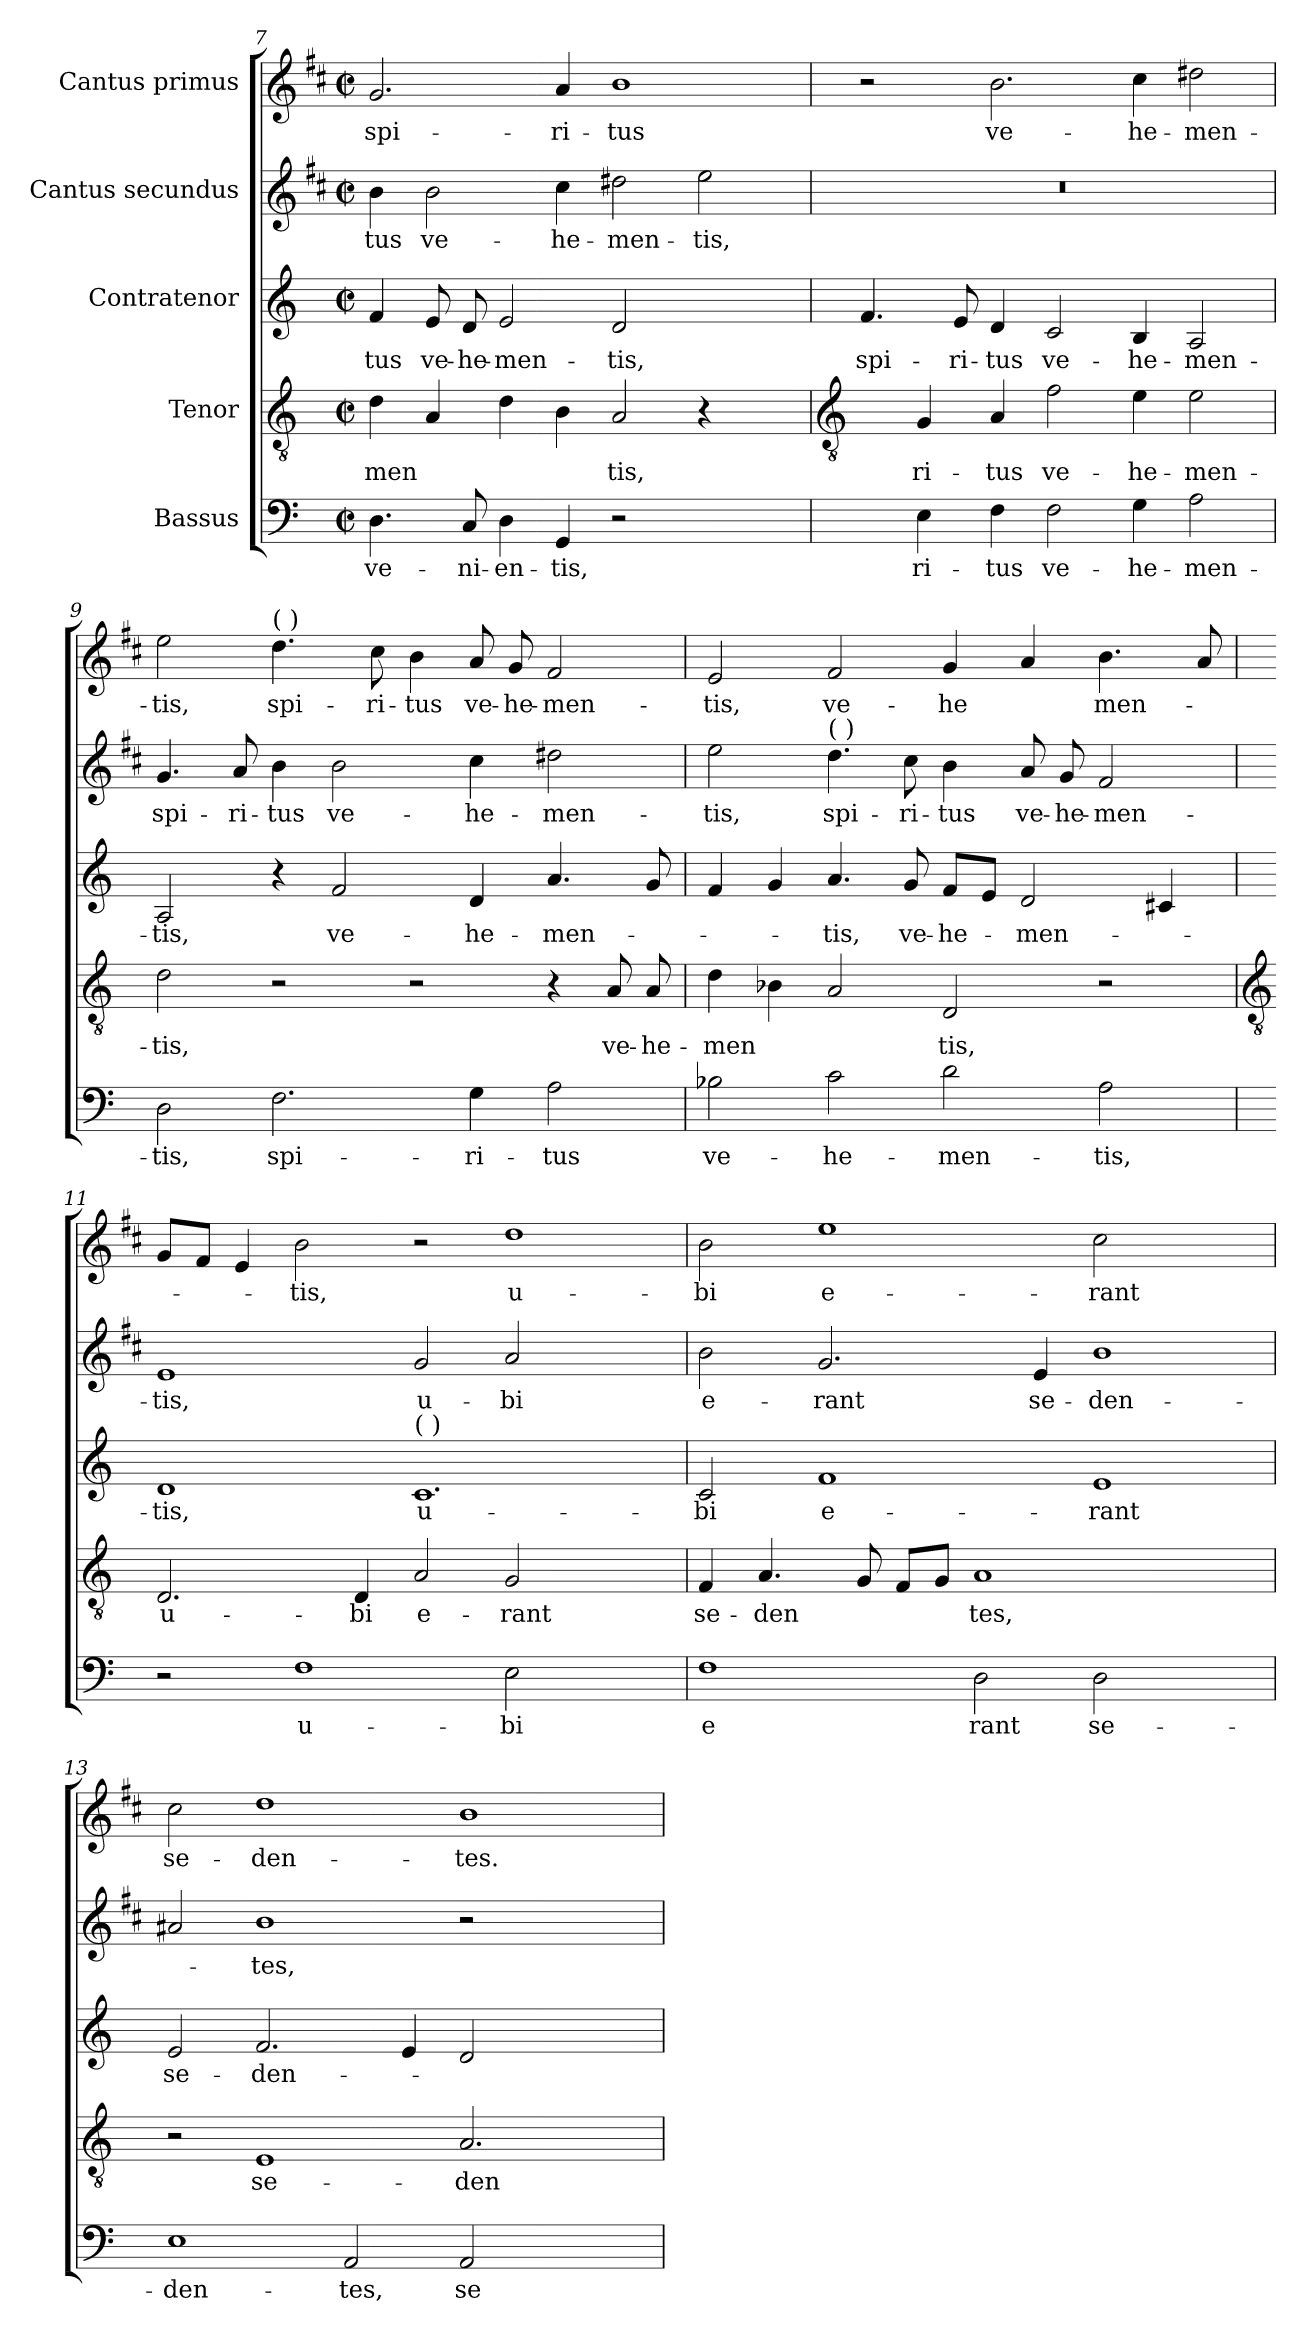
**kern	**text	**kern	**text	**kern	**text	**kern	**text	**kern	**text
*part5	*part5	*part4	*part4	*part3	*part3	*part2	*part2	*part1	*part1
*staff5	*staff5	*staff4	*staff4	*staff3	*staff3	*staff2	*staff2	*staff1	*staff1
*I"Bassus	*	*I"Tenor	*	*I"Contratenor	*	*I"Cantus secundus	*	*I"Cantus primus	*
*clefF4	*	*clefGv2	*	*clefG2	*	*clefG2	*	*clefG2	*
*	*	*	*	*	*	*ITrd1c2	*	*ITrd1c2	*
*k[]	*	*k[]	*	*k[]	*	*k[]	*	*k[]	*
*C:	*	*C:	*	*C:	*	*C:	*	*C:	*
*M4/2	*	*M4/2	*	*M4/2	*	*M4/2	*	*M4/2	*
*met(c|)	*	*met(c|)	*	*met(c|)	*	*met(c|)	*	*met(c|)	*
=7	=7	=7	=7	=7	=7	=7	=7	=7	=7
!	!LO:LY:b	!	!LO:LY:b	!	!LO:LY:b	!	!LO:LY:b	!	!LO:LY:b
4.D	-ve-	4d	-men	4f	-tus	4a	-tus	2.f	spi-
!	!	!	!	!	!LO:LY:b	!	!LO:LY:b	!	!
.	.	4A	.	8e	ve-	2a	ve-	.	.
!	!LO:LY:b	!	!	!	!LO:LY:b	!	!	!	!
8C	-ni-	.	.	8d	-he-	.	.	.	.
!	!LO:LY:b	!	!	!	!LO:LY:b	!	!	!	!
4D	-en-	4d	.	2e	-men-	.	.	.	.
!	!LO:LY:b	!	!	!	!	!	!LO:LY:b	!	!LO:LY:b
4GG	-tis,	4B	.	.	.	4b	-he-	4g	-ri-
!	!	!	!LO:LY:b	!	!LO:LY:b	!	!LO:LY:b	!	!LO:LY:b
2r	.	2A	tis,	2d	-tis,	2cc#X	-men-	1a	-tus
!	!LO:LY:b	!	!	!	!	!	!LO:LY:b	!	!
[2Dyy	spi-	4r	.	2ryy	.	2dd	-tis,	.	.
!	!	!	!LO:LY:b	!	!	!	!	!	!
.	.	[4Fyy	spi-	.	.	.	.	.	.
!!LO:LB:g=z
=8	=8	=8	=8	=8	=8	=8	=8	=8	=8
*	*	*clefGv2	*	*	*	*	*	*	*
!	!	!	!	!	!LO:LY:b	!	!	!	!
4Dyy]	.	4Fyy]	.	4.f	spi-	0r	.	2r	.
!	!LO:LY:b	!	!LO:LY:b	!	!	!	!	!	!
4E	-ri-	4G	-ri-	.	.	.	.	.	.
!	!	!	!	!	!LO:LY:b	!	!	!	!
.	.	.	.	8e	-ri-	.	.	.	.
!	!LO:LY:b	!	!LO:LY:b	!	!LO:LY:b	!	!	!	!LO:LY:b
4F	-tus	4A	-tus	4d	-tus	.	.	2.a	ve-
!	!LO:LY:b	!	!LO:LY:b	!	!LO:LY:b	!	!	!	!
2F	ve-	2f	ve-	2c	ve-	.	.	.	.
!	!LO:LY:b	!	!LO:LY:b	!	!LO:LY:b	!	!	!	!LO:LY:b
4G	-he-	4e	-he-	4B	-he-	.	.	4b	-he-
!	!LO:LY:b	!	!LO:LY:b	!	!LO:LY:b	!	!	!	!LO:LY:b
2A	-men-	2e	-men-	2A	-men-	.	.	2cc#X	-men-
=9	=9	=9	=9	=9	=9	=9	=9	=9	=9
!	!LO:LY:b	!	!LO:LY:b	!	!LO:LY:b	!	!LO:LY:b	!	!LO:LY:b
2D	-tis,	2d	-tis,	2A	-tis,	4.f	spi-	2dd	-tis,
!	!	!	!	!	!	!	!LO:LY:b	!	!
.	.	.	.	.	.	8g	-ri-	.	.
!	!	!	!	!	!	!	!	!LO:TX:a:t=(  )	!
!	!LO:LY:b	!	!	!	!	!	!LO:LY:b	!	!LO:LY:b
2.F	spi-	2r	.	4r	.	4a	-tus	4.cc	spi-
!	!	!	!	!	!LO:LY:b	!	!LO:LY:b	!	!
.	.	.	.	2f	ve-	2a	ve-	.	.
!	!	!	!	!	!	!	!	!	!LO:LY:b
.	.	.	.	.	.	.	.	8b	-ri-
!	!	!	!	!	!	!	!	!	!LO:LY:b
.	.	2r	.	.	.	.	.	4a	-tus
!	!LO:LY:b	!	!	!	!LO:LY:b	!	!LO:LY:b	!	!LO:LY:b
4G	-ri-	.	.	4d	-he-	4b	-he-	8g	ve-
!	!	!	!	!	!	!	!	!	!LO:LY:b
.	.	.	.	.	.	.	.	8f	-he-
!	!LO:LY:b	!	!	!	!LO:LY:b	!	!LO:LY:b	!	!LO:LY:b
2A	-tus	4r	.	4.a	-men-	2cc#X	-men-	2e	-men-
!	!	!	!LO:LY:b	!	!	!	!	!	!
.	.	8A	ve-	.	.	.	.	.	.
!	!	!	!LO:LY:b	!	!	!	!	!	!
.	.	8A	-he-	8g	.	.	.	.	.
=10	=10	=10	=10	=10	=10	=10	=10	=10	=10
!	!LO:LY:b	!	!LO:LY:b	!	!	!	!LO:LY:b	!	!LO:LY:b
2B-X	ve-	4d	-men	4f	.	2dd	-tis,	2d	-tis,
.	.	4B-X	.	4g	.	.	.	.	.
!	!	!	!	!	!	!LO:TX:a:t=(  )	!	!	!
!	!LO:LY:b	!	!	!	!LO:LY:b	!	!LO:LY:b	!	!LO:LY:b
2c	-he-	2A	.	4.a	-tis,	4.cc	spi-	2e	ve-
!	!	!	!	!	!LO:LY:b	!	!LO:LY:b	!	!
.	.	.	.	8g	ve-	8b	-ri-	.	.
!	!LO:LY:b	!	!LO:LY:b	!	!LO:LY:b	!	!LO:LY:b	!	!LO:LY:b
2d	-men-	2D	tis,	8fL	-he-	4a	-tus	4f	-he
.	.	.	.	8eJ	.	.	.	.	.
!	!	!	!	!	!LO:LY:b	!	!LO:LY:b	!	!
.	.	.	.	2d	-men-	8g	ve-	4g	.
!	!	!	!	!	!	!	!LO:LY:b	!	!
.	.	.	.	.	.	8f	-he-	.	.
!	!LO:LY:b	!	!	!	!	!	!LO:LY:b	!	!LO:LY:b
2A	-tis,	2r	.	.	.	2e	-men-	4.a	men-
.	.	.	.	4c#X	.	.	.	.	.
.	.	.	.	.	.	.	.	8g	.
!!LO:LB:g=z
=11	=11	=11	=11	=11	=11	=11	=11	=11	=11
*	*	*clefGv2	*	*	*	*	*	*	*
!	!	!	!LO:LY:b	!	!LO:LY:b	!	!LO:LY:b	!	!
*	*	*	*	*	*	*	*	*^	*
2r	.	2.D	u-	1d	-tis,	1d	-tis,	8fL	0ryy	.
.	.	.	.	.	.	.	.	8eJ	.	.
.	.	.	.	.	.	.	.	4d	.	.
!	!LO:LY:b	!	!	!	!	!	!	!	!	!LO:LY:b
1F	u-	.	.	.	.	.	.	2a	.	-tis,
!	!	!	!LO:LY:b	!	!	!	!	!	!	!
.	.	4D	-bi	.	.	.	.	.	.	.
!	!	!	!	!LO:TX:a:t=(  )	!	!	!	!	!	!
!	!	!	!LO:LY:b	!	!LO:LY:b	!	!LO:LY:b	!	!	!
.	.	2A	e-	1.c	u-	2f	u-	2r	.	.
!	!LO:LY:b	!	!LO:LY:b	!	!	!	!LO:LY:b	!	!	!LO:LY:b
2E	-bi	2G	-rant	.	.	2g	-bi	1cc	.	u-
2ryy	.	2ryy	.	.	.	2ryy	.	.	2ryy	.
=11	=11	=11	=11	=11	=11	=11	=11	=11	=11	=11
!	!LO:LY:b	!	!LO:LY:b	!	!LO:LY:b	!	!LO:LY:b	!	!	!LO:LY:b
1F	e	4F	se-	2c	-bi	2a	e-	2a	0ryy	-bi
!	!	!	!LO:LY:b	!	!	!	!	!	!	!
.	.	4.A	-den	.	.	.	.	.	.	.
!	!	!	!	!	!LO:LY:b	!	!LO:LY:b	!	!	!LO:LY:b
.	.	.	.	1f	e-	2.f	-rant	1dd	.	e-
.	.	8G	.	.	.	.	.	.	.	.
.	.	8FL	.	.	.	.	.	.	.	.
.	.	8GJ	.	.	.	.	.	.	.	.
!	!LO:LY:b	!	!LO:LY:b	!	!	!	!	!	!	!
2D	rant	1A	tes,	.	.	.	.	.	.	.
!	!	!	!	!	!	!	!LO:LY:b	!	!	!
.	.	.	.	.	.	4d	se-	.	.	.
!	!LO:LY:b	!	!	!	!LO:LY:b	!	!LO:LY:b	!	!	!LO:LY:b
2D	se-	.	.	1e	-rant	1a	-den-	2b	.	-rant
2ryy	.	2ryy	.	.	.	.	.	2ryy	2ryy	.
=13	=13	=13	=13	=13	=13	=13	=13	=13	=13	=13
!	!LO:LY:b	!	!	!	!LO:LY:b	!	!	!	!	!LO:LY:b
1E	-den-	2r	.	2e	se-	2g#X	.	2b	0ryy	se-
!	!	!	!LO:LY:b	!	!LO:LY:b	!	!LO:LY:b	!	!	!LO:LY:b
.	.	1E	se-	2.f	-den-	1a	-tes,	1cc	.	-den-
!	!LO:LY:b	!	!	!	!	!	!	!	!	!
2AA	-tes,	.	.	.	.	.	.	.	.	.
.	.	.	.	4e	.	.	.	.	.	.
!	!LO:LY:b	!	!LO:LY:b	!	!	!	!	!	!	!LO:LY:b
2AA	se-	2.A	-den	2d	.	2r	.	1a	.	-tes.
2ryy	.	.	.	2ryy	.	2ryy	.	.	2ryy	.
.	.	4ryy	.	.	.	.	.	.	.	.
*	*	*	*	*	*	*	*	*v	*v	*
=	=	=	=	=	=	=	=	=	=
*-	*-	*-	*-	*-	*-	*-	*-	*-	*-
